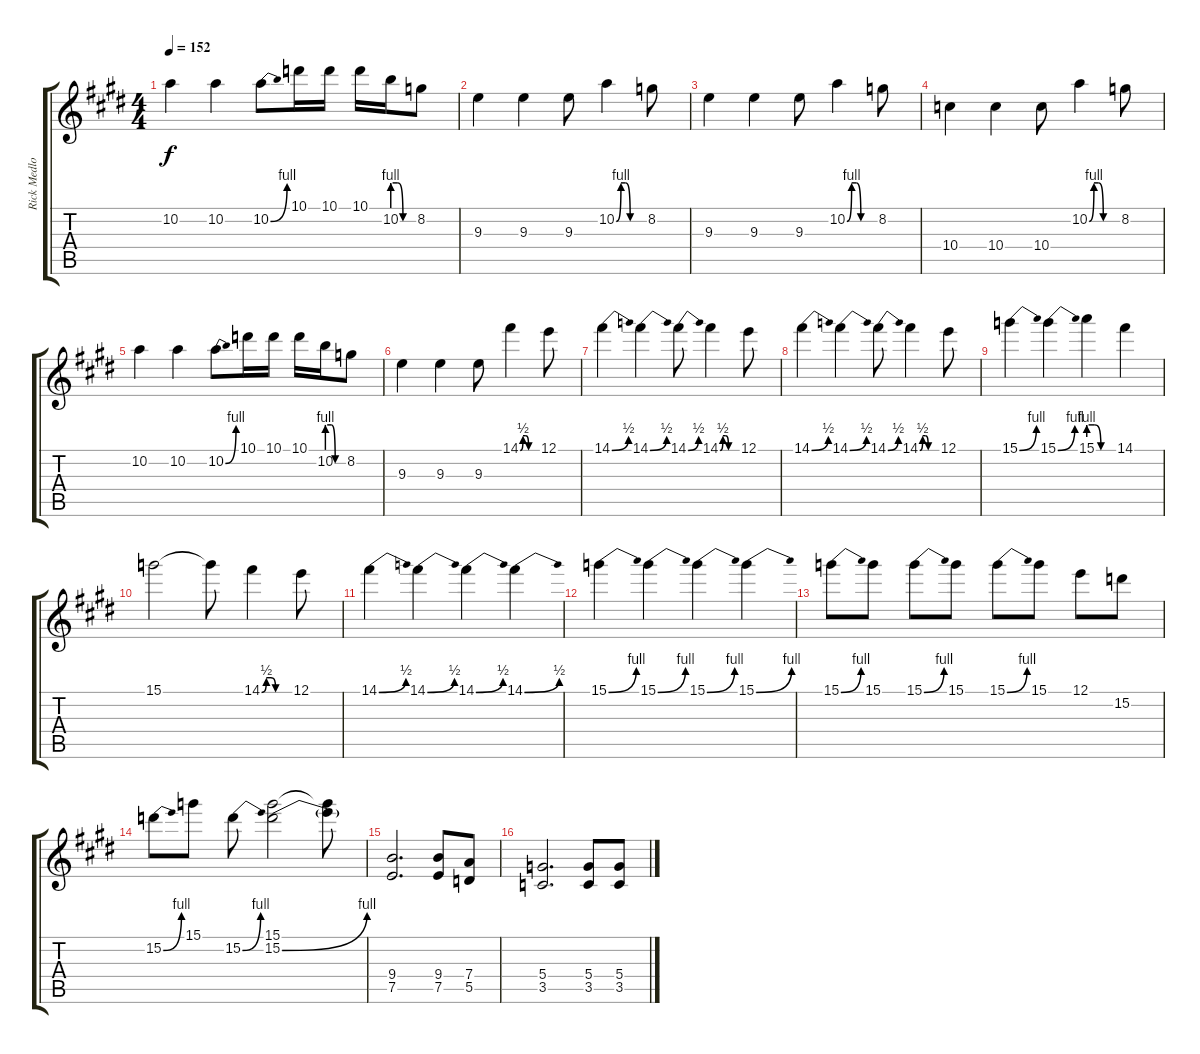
\track ("Rick Medlocke Guitar" "Rick Medlo") {instrument electricguitarclean}
\staff {score tabs}
\tuning (E4 B3 G3 D3 A2 E2) {hide}
\ts (4 4)
\tempo 152
\clef g2
\ks c#minor
10.2.4{dy f} 10.2.4 10.2{be (bend 0 0 60 4)}.8 10.1.16 10.1.16 10.1.16 10.2{be (custom 0 4 15 4 30 0 60 0)}.16 8.2.8 |
9.3.4 9.3.4 9.3.8 10.2{be (custom 0 0 10 4 20 4 30 0 60 0)}.4 8.2.8 |
9.3.4 9.3.4 9.3.8 10.2{be (custom 0 0 10 4 20 4 30 0 60 0)}.4 8.2.8 |
10.4.4 10.4.4 10.4.8 10.2{be (custom 0 0 10 4 20 4 30 0 60 0)}.4 8.2.8 |
10.2.4 10.2.4 10.2{be (bend 0 0 60 4)}.8 10.1.16 10.1.16 10.1.16 10.2{be (custom 0 4 15 4 30 0 60 0)}.16 8.2.8 |
9.3.4 9.3.4 9.3.8 14.1{be (custom 0 0 10 2 20 2 30 0 60 0)}.4 12.1.8 |
14.1{be (bend 0 0 60 2)}.4 14.1{be (bend 0 0 60 2)}.4 14.1{be (bend 0 0 60 2)}.8 14.1{be (custom 0 0 10 2 20 2 30 0 60 0)}.4 12.1.8 |
14.1{be (bend 0 0 60 2)}.4 14.1{be (bend 0 0 60 2)}.4 14.1{be (bend 0 0 60 2)}.8 14.1{be (custom 0 0 10 2 20 2 30 0 60 0)}.4 12.1.8 |
15.1{be (bend 0 0 60 4)}.4 15.1{be (bend 0 0 60 4)}.4 15.1{be (custom 0 4 15 4 30 0 60 0)}.4 14.1.4 |
15.1.2 15.1{t}.8 14.1{be (custom 0 0 10 2 20 2 30 0 60 0)}.4 12.1.8 |
14.1{be (bend 0 0 60 2)}.4 14.1{be (bend 0 0 60 2)}.4 14.1{be (bend 0 0 60 2)}.4 14.1{be (bend 0 0 60 2)}.4 |
15.1{be (bend 0 0 60 4)}.4 15.1{be (bend 0 0 60 4)}.4 15.1{be (bend 0 0 60 4)}.4 15.1{be (bend 0 0 60 4)}.4 |
15.1{be (bend 0 0 60 4)}.8 15.1.8 15.1{be (bend 0 0 60 4)}.8 15.1.8 15.1{be (bend 0 0 60 4)}.8 15.1.8 12.1.8 15.2.8 |
15.2{be (bend 0 0 60 4)}.8 15.1.8 15.2{be (bend 0 0 60 4)}.8 (15.1 15.2{be (bend 0 0 60 4)}).2 (15.1{t} 15.2{t}).8 |
(9.4 7.5).2{d volume 10 balance 8} (9.4 7.5).8 (7.4 5.5).8 |
(5.4 3.5).2{d} (5.4 3.5).8 (5.4 3.5).8
